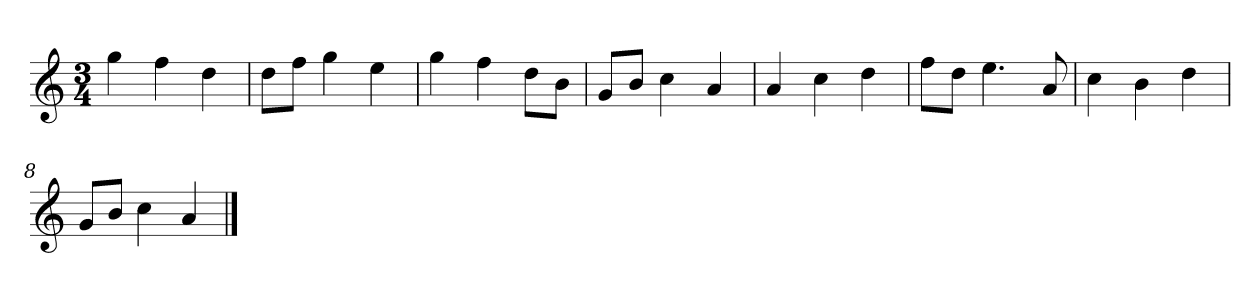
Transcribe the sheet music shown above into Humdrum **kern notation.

**kern
*part1
*staff1
*clefG2
*k[]
*a:
*M3/4
=
4gg
4ff
4dd
=2
8dd\L
8ff\J
4gg
4ee
=3
4gg
4ff
8dd\L
8b\J
=4
8g/L
8b/J
4cc
4a
=5y
4a
4cc
4dd
=6
8ff\L
8dd\J
4.ee
8a
=7
4cc
4b
4dd
=8
8g/L
8b/J
4cc
4a
==
*-
